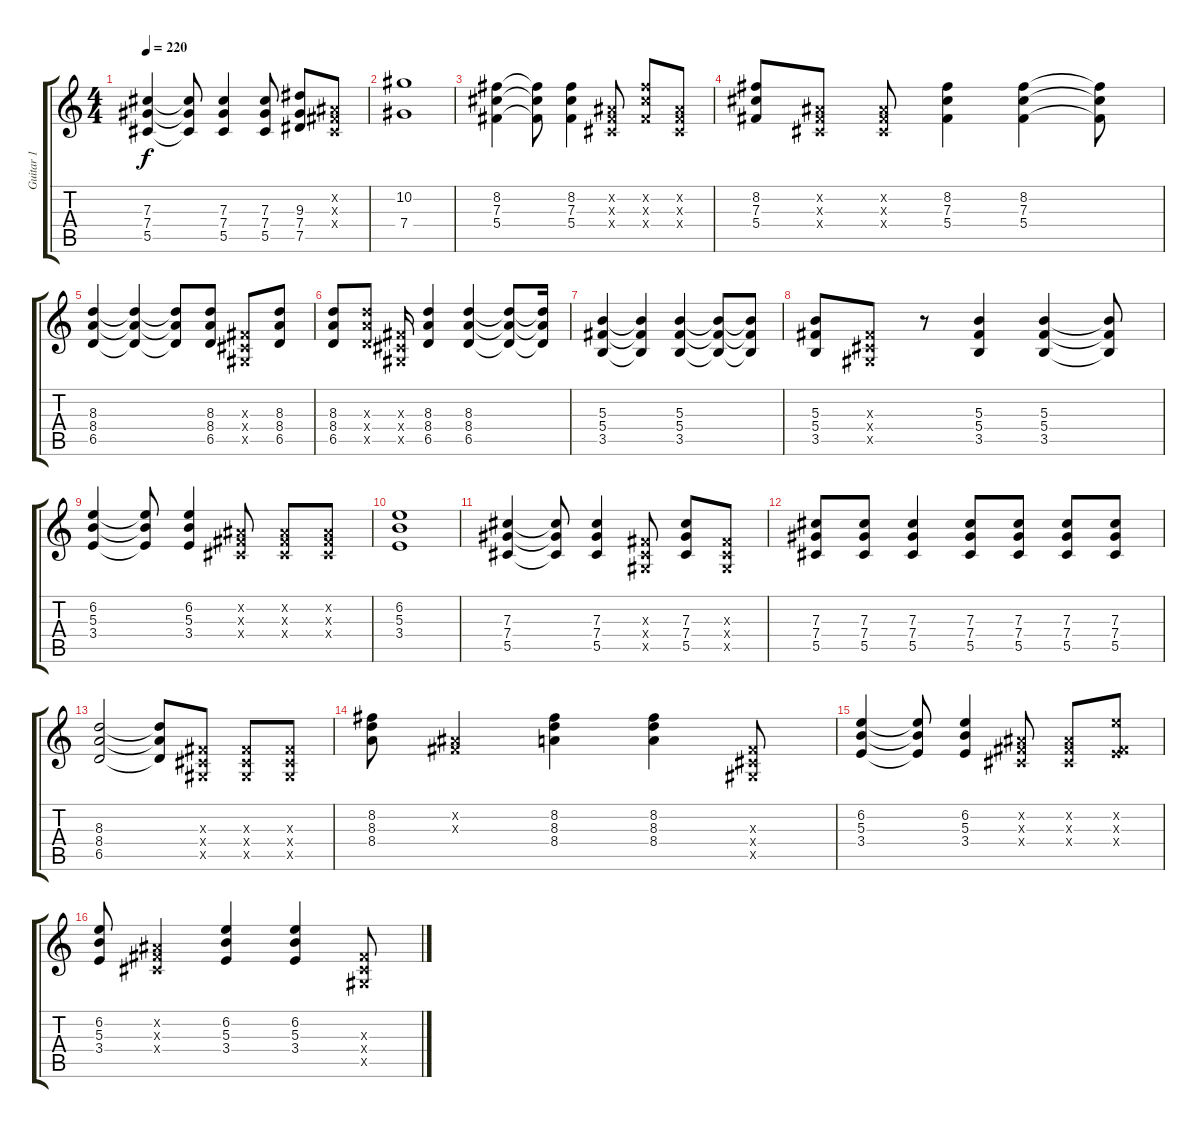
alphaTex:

\track ("Guitar 1" "Guitar 1") {instrument distortionguitar}
\staff {score tabs}
\tuning (Eb4 Bb3 Gb3 Db3 Ab2 Eb2) {hide}
\ts (4 4)
\tempo 220
\clef g2
\ks c
(7.3 7.4 5.5).4{dy f} (7.3{t} 7.4{t} 5.5{t}).8 (7.3 7.4 5.5).4 (7.3 7.4 5.5).8 (9.3 7.4 7.5).8 (0.2{x} 0.3{x} 0.4{x}).8 |
(10.2 7.4).1 |
(8.2 7.3 5.4).4 (8.2{t} 7.3{t} 5.4{t}).8 (8.2 7.3 5.4).4 (0.2{x} 0.3{x} 0.4{x}).8 (8.2{x} 7.3{x} 5.4{x}).8 (0.2{x} 0.3{x} 0.4{x}).8 |
(8.2 7.3 5.4).8 (0.2{x} 0.3{x} 0.4{x}).8 (0.2{x} 0.3{x} 0.4{x}).8 (8.2 7.3 5.4).4 (8.2 7.3 5.4).4 (8.2{t} 7.3{t} 5.4{t}).8 |
(8.3 8.4 6.5).4 (8.3{t} 8.4{t} 6.5{t}).4 (8.3{t} 8.4{t} 6.5{t}).8 (8.3 8.4 6.5).8 (0.3{x} 0.4{x} 0.5{x}).8 (8.3 8.4 6.5).8 |
(8.3 8.4 6.5).8 (8.3{x} 8.4{x} 6.5{x}).8 (0.3{x} 0.4{x} 0.5{x}).16 (8.3 8.4 6.5).4 (8.3 8.4 6.5).4 (8.3{t} 8.4{t} 6.5{t}).8 (8.3{t} 8.4{t} 6.5{t}).16 |
(5.3 5.4 3.5).4 (5.3{t} 5.4{t} 3.5{t}).4 (5.3 5.4 3.5).4 (5.3{t} 5.4{t} 3.5{t}).8 (5.3{t} 5.4{t} 3.5{t}).8 |
(5.3 5.4 3.5).8 (0.3{x} 0.4{x} 0.5{x}).8 r.8 (5.3 5.4 3.5).4 (5.3 5.4 3.5).4 (5.3{t} 5.4{t} 3.5{t}).8 |
(6.2 5.3 3.4).4 (6.2{t} 5.3{t} 3.4{t}).8 (6.2 5.3 3.4).4 (0.2{x} 0.3{x} 0.4{x}).8 (0.2{x} 0.3{x} 0.4{x}).8 (0.2{x} 0.3{x} 0.4{x}).8 |
(6.2 5.3 3.4).1 |
(7.3 7.4 5.5).4 (7.3{t} 7.4{t} 5.5{t}).8 (7.3 7.4 5.5).4 (0.3{x} 0.4{x} 0.5{x}).8 (7.3 7.4 5.5).8 (0.3{x} 0.4{x} 0.5{x}).8 |
(7.3 7.4 5.5).8 (7.3 7.4 5.5).8 (7.3 7.4 5.5).4 (7.3 7.4 5.5).8 (7.3 7.4 5.5).8 (7.3 7.4 5.5).8 (7.3 7.4 5.5).8 |
(8.3 8.4 6.5).2 (8.3{t} 8.4{t} 6.5{t}).8 (0.3{x} 0.4{x} 0.5{x}).8 (0.3{x} 0.4{x} 0.5{x}).8 (0.3{x} 0.4{x} 0.5{x}).8 |
(8.2 8.3 8.4).8 (0.2{x} 0.3{x}).4 (8.2 8.3 8.4).4 (8.2 8.3 8.4).4 (0.3{x} 0.4{x} 0.5{x}).8 |
(6.2 5.3 3.4).4 (6.2{t} 5.3{t} 3.4{t}).8 (6.2 5.3 3.4).4 (0.2{x} 0.3{x} 0.4{x}).8 (0.2{x} 0.3{x} 0.4{x}).8 (6.2{x} 0.3{x} 3.4{x}).8 |
(6.2 5.3 3.4).8 (0.2{x} 0.3{x} 0.4{x}).4 (6.2 5.3 3.4).4 (6.2 5.3 3.4).4 (0.3{x} 0.4{x} 0.5{x}).8
